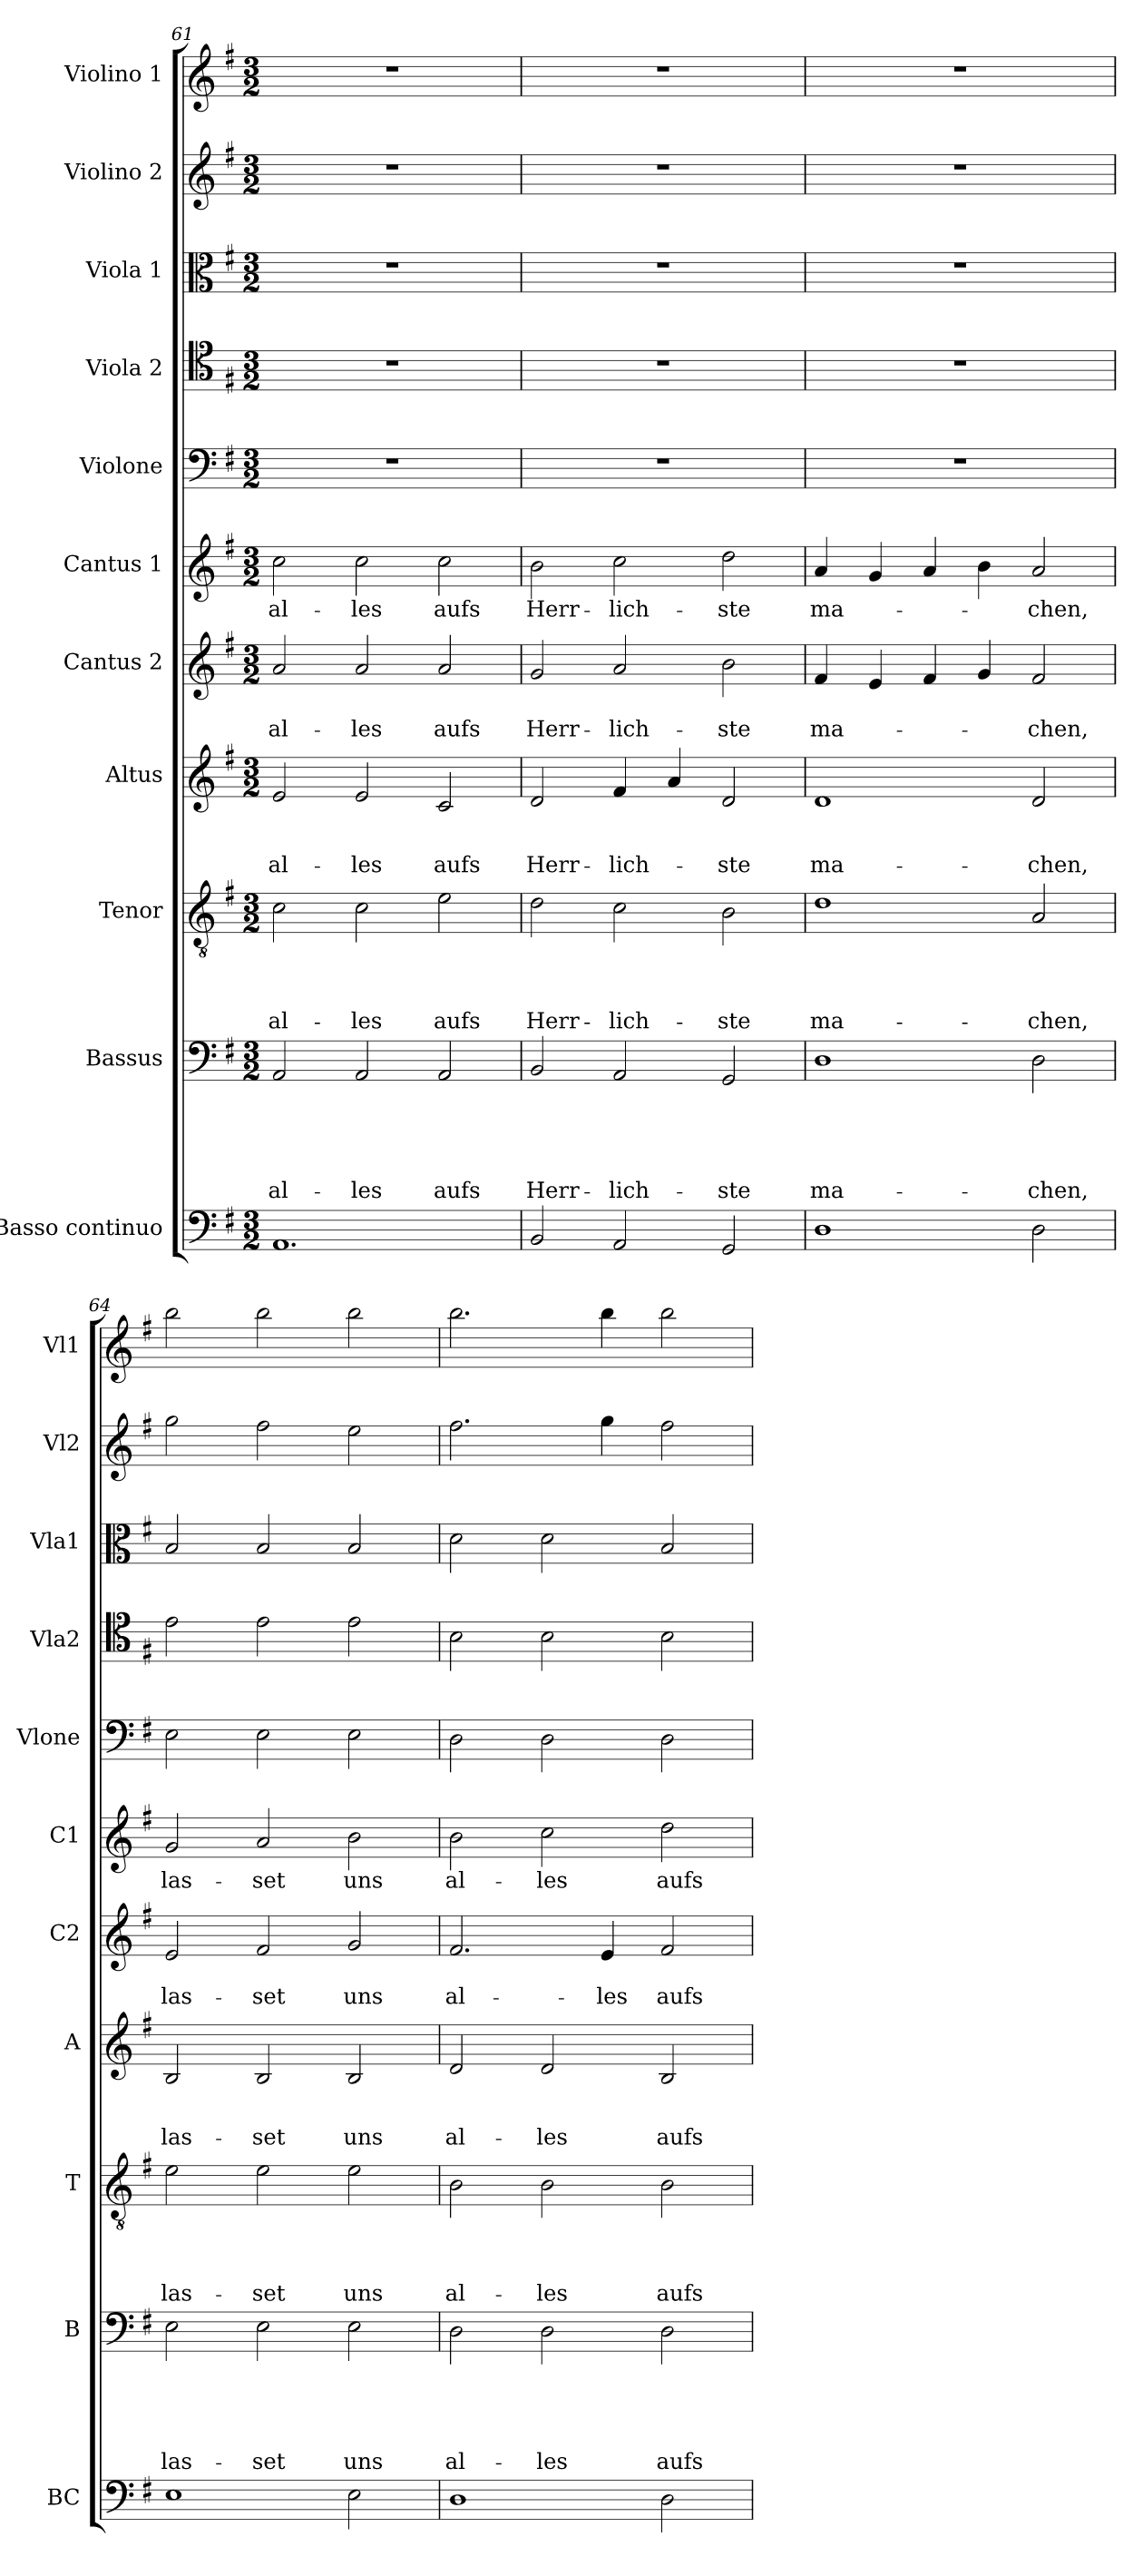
**kern	**kern	**text	**text	**text	**text	**text	**kern	**text	**text	**text	**text	**kern	**text	**text	**text	**kern	**text	**text	**kern	**text	**kern	**kern	**kern	**kern	**kern
*part11	*part10	*part10	*part10	*part10	*part10	*part10	*part9	*part9	*part9	*part9	*part9	*part8	*part8	*part8	*part8	*part7	*part7	*part7	*part6	*part6	*part5	*part4	*part3	*part2	*part1
*staff11	*staff10	*staff10	*staff10	*staff10	*staff10	*staff10	*staff9	*staff9	*staff9	*staff9	*staff9	*staff8	*staff8	*staff8	*staff8	*staff7	*staff7	*staff7	*staff6	*staff6	*staff5	*staff4	*staff3	*staff2	*staff1
*I"Basso continuo	*I"Bassus	*	*	*	*	*	*I"Tenor	*	*	*	*	*I"Altus	*	*	*	*I"Cantus 2	*	*	*I"Cantus 1	*	*I"Violone	*I"Viola 2	*I"Viola 1	*I"Violino 2	*I"Violino 1
*I'BC	*I'B	*	*	*	*	*	*I'T	*	*	*	*	*I'A	*	*	*	*I'C2	*	*	*I'C1	*	*I'Vlone	*I'Vla2	*I'Vla1	*I'Vl2	*I'Vl1
*clefF4	*clefF4	*	*	*	*	*	*clefGv2	*	*	*	*	*clefG2	*	*	*	*clefG2	*	*	*clefG2	*	*clefF4	*clefC4	*clefC3	*clefG2	*clefG2
*k[f#]	*k[f#]	*	*	*	*	*	*k[f#]	*	*	*	*	*k[f#]	*	*	*	*k[f#]	*	*	*k[f#]	*	*k[f#]	*k[f#]	*k[f#]	*k[f#]	*k[f#]
*G:	*G:	*	*	*	*	*	*G:	*	*	*	*	*G:	*	*	*	*G:	*	*	*G:	*	*G:	*G:	*G:	*G:	*G:
*M3/2	*M3/2	*	*	*	*	*	*M3/2	*	*	*	*	*M3/2	*	*	*	*M3/2	*	*	*M3/2	*	*M3/2	*M3/2	*M3/2	*M3/2	*M3/2
=61	=61	=61	=61	=61	=61	=61	=61	=61	=61	=61	=61	=61	=61	=61	=61	=61	=61	=61	=61	=61	=61	=61	=61	=61	=61
!	!	!	!	!	!	!LO:LY:b	!	!	!	!	!LO:LY:b	!	!	!	!LO:LY:b	!	!	!LO:LY:b	!	!LO:LY:b	!	!	!	!	!
1.AA	2AA/	.	.	.	.	al-	2c\	.	.	.	al-	2e/	.	.	al-	2a/	.	al-	2cc\	al-	1.r	1.r	1.r	1.r	1.r
!	!	!	!	!	!	!LO:LY:b	!	!	!	!	!LO:LY:b	!	!	!	!LO:LY:b	!	!	!LO:LY:b	!	!LO:LY:b	!	!	!	!	!
.	2AA/	.	.	.	.	-les	2c\	.	.	.	-les	2e/	.	.	-les	2a/	.	-les	2cc\	-les	.	.	.	.	.
!	!	!	!	!	!	!LO:LY:b	!	!	!	!	!LO:LY:b	!	!	!	!LO:LY:b	!	!	!LO:LY:b	!	!LO:LY:b	!	!	!	!	!
.	2AA/	.	.	.	.	aufs	2e\	.	.	.	aufs	2c/	.	.	aufs	2a/	.	aufs	2cc\	aufs	.	.	.	.	.
=62	=62	=62	=62	=62	=62	=62	=62	=62	=62	=62	=62	=62	=62	=62	=62	=62	=62	=62	=62	=62	=62	=62	=62	=62	=62
!	!	!	!	!	!	!LO:LY:b	!	!	!	!	!LO:LY:b	!	!	!	!LO:LY:b	!	!	!LO:LY:b	!	!LO:LY:b	!	!	!	!	!
2BB/	2BB/	.	.	.	.	Herr-	2d\	.	.	.	Herr-	2d/	.	.	Herr-	2g/	.	Herr-	2b\	Herr-	1.r	1.r	1.r	1.r	1.r
!	!	!	!	!	!	!LO:LY:b	!	!	!	!	!LO:LY:b	!	!	!	!LO:LY:b	!	!	!LO:LY:b	!	!LO:LY:b	!	!	!	!	!
2AA/	2AA/	.	.	.	.	-lich-	2c\	.	.	.	-lich-	4f#/	.	.	-lich-	2a/	.	-lich-	2cc\	-lich-	.	.	.	.	.
.	.	.	.	.	.	.	.	.	.	.	.	4a/	.	.	.	.	.	.	.	.	.	.	.	.	.
!	!	!	!	!	!	!LO:LY:b	!	!	!	!	!LO:LY:b	!	!	!	!LO:LY:b	!	!	!LO:LY:b	!	!LO:LY:b	!	!	!	!	!
2GG/	2GG/	.	.	.	.	-ste	2B\	.	.	.	-ste	2d/	.	.	-ste	2b\	.	-ste	2dd\	-ste	.	.	.	.	.
!!LO:PB:g=z
=63	=63	=63	=63	=63	=63	=63	=63	=63	=63	=63	=63	=63	=63	=63	=63	=63	=63	=63	=63	=63	=63	=63	=63	=63	=63
!	!	!	!	!	!	!LO:LY:b	!	!	!	!	!LO:LY:b	!	!	!	!LO:LY:b	!	!	!LO:LY:b	!	!LO:LY:b	!	!	!	!	!
1D	1D	.	.	.	.	ma-	1d	.	.	.	ma-	1d	.	.	ma-	4f#/	.	ma-	4a/	ma-	1.r	1.r	1.r	1.r	1.r
.	.	.	.	.	.	.	.	.	.	.	.	.	.	.	.	4e/	.	.	4g/	.	.	.	.	.	.
.	.	.	.	.	.	.	.	.	.	.	.	.	.	.	.	4f#/	.	.	4a/	.	.	.	.	.	.
.	.	.	.	.	.	.	.	.	.	.	.	.	.	.	.	4g/	.	.	4b\	.	.	.	.	.	.
!	!	!	!	!	!	!LO:LY:b	!	!	!	!	!LO:LY:b	!	!	!	!LO:LY:b	!	!	!LO:LY:b	!	!LO:LY:b	!	!	!	!	!
2D\	2D\	.	.	.	.	-chen,	2A/	.	.	.	-chen,	2d/	.	.	-chen,	2f#/	.	-chen,	2a/	-chen,	.	.	.	.	.
=64	=64	=64	=64	=64	=64	=64	=64	=64	=64	=64	=64	=64	=64	=64	=64	=64	=64	=64	=64	=64	=64	=64	=64	=64	=64
!	!	!	!	!	!	!LO:LY:b	!	!	!	!	!LO:LY:b	!	!	!	!LO:LY:b	!	!	!LO:LY:b	!	!LO:LY:b	!	!	!	!	!
1E	2E\	.	.	.	.	las-	2e\	.	.	.	las-	2B/	.	.	las-	2e/	.	las-	2g/	las-	2E\	2e\	2B/	2gg\	2bb\
!	!	!	!	!	!	!LO:LY:b	!	!	!	!	!LO:LY:b	!	!	!	!LO:LY:b	!	!	!LO:LY:b	!	!LO:LY:b	!	!	!	!	!
.	2E\	.	.	.	.	-set	2e\	.	.	.	-set	2B/	.	.	-set	2f#/	.	-set	2a/	-set	2E\	2e\	2B/	2ff#\	2bb\
!	!	!	!	!	!	!LO:LY:b	!	!	!	!	!LO:LY:b	!	!	!	!LO:LY:b	!	!	!LO:LY:b	!	!LO:LY:b	!	!	!	!	!
2E\	2E\	.	.	.	.	uns	2e\	.	.	.	uns	2B/	.	.	uns	2g/	.	uns	2b\	uns	2E\	2e\	2B/	2ee\	2bb\
=65	=65	=65	=65	=65	=65	=65	=65	=65	=65	=65	=65	=65	=65	=65	=65	=65	=65	=65	=65	=65	=65	=65	=65	=65	=65
!	!	!	!	!	!	!LO:LY:b	!	!	!	!	!LO:LY:b	!	!	!	!LO:LY:b	!	!	!LO:LY:b	!	!LO:LY:b	!	!	!	!	!
1D	2D\	.	.	.	.	al-	2B\	.	.	.	al-	2d/	.	.	al-	2.f#/	.	al-	2b\	al-	2D\	2B\	2d\	2.ff#\	2.bb\
!	!	!	!	!	!	!LO:LY:b	!	!	!	!	!LO:LY:b	!	!	!	!LO:LY:b	!	!	!	!	!LO:LY:b	!	!	!	!	!
.	2D\	.	.	.	.	-les	2B\	.	.	.	-les	2d/	.	.	-les	.	.	.	2cc\	-les	2D\	2B\	2d\	.	.
!	!	!	!	!	!	!	!	!	!	!	!	!	!	!	!	!	!	!LO:LY:b	!	!	!	!	!	!	!
.	.	.	.	.	.	.	.	.	.	.	.	.	.	.	.	4e/	.	-les	.	.	.	.	.	4gg\	4bb\
!	!	!	!	!	!	!LO:LY:b	!	!	!	!	!LO:LY:b	!	!	!	!LO:LY:b	!	!	!LO:LY:b	!	!LO:LY:b	!	!	!	!	!
2D\	2D\	.	.	.	.	aufs	2B\	.	.	.	aufs	2B/	.	.	aufs	2f#/	.	aufs	2dd\	aufs	2D\	2B\	2B/	2ff#\	2bb\
=	=	=	=	=	=	=	=	=	=	=	=	=	=	=	=	=	=	=	=	=	=	=	=	=	=
*-	*-	*-	*-	*-	*-	*-	*-	*-	*-	*-	*-	*-	*-	*-	*-	*-	*-	*-	*-	*-	*-	*-	*-	*-	*-
